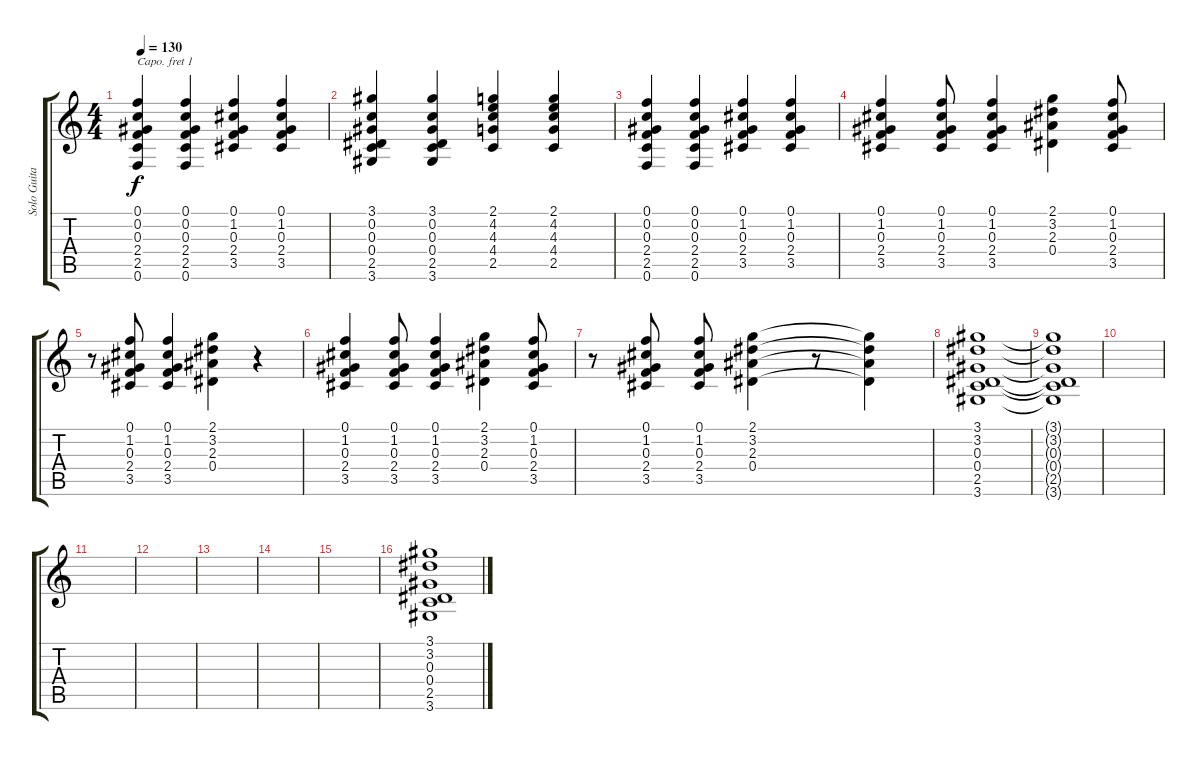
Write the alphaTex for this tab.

\track ("Solo Guitar" "Solo Guita") {instrument distortionguitar}
\staff {score tabs}
\capo 1
\tuning (E4 B3 G3 D3 A2 E2) {hide}
\ts (4 4)
\tempo 130
\clef g2
\ks c
(0.1 0.2 0.3 2.4 2.5 0.6).4{dy f} (0.1 0.2 0.3 2.4 2.5 0.6).4 (0.1 1.2 0.3 2.4 3.5).4 (0.1 1.2 0.3 2.4 3.5).4 |
(3.1 0.2 0.3 0.4 2.5 3.6).4 (3.1 0.2 0.3 0.4 2.5 3.6).4 (2.1 4.2 4.3 4.4 2.5).4 (2.1 4.2 4.3 4.4 2.5).4 |
(0.1 0.2 0.3 2.4 2.5 0.6).4 (0.1 0.2 0.3 2.4 2.5 0.6).4 (0.1 1.2 0.3 2.4 3.5).4 (0.1 1.2 0.3 2.4 3.5).4 |
(0.1 1.2 0.3 2.4 3.5).4 (0.1 1.2 0.3 2.4 3.5).8 (0.1 1.2 0.3 2.4 3.5).4 (2.1 3.2 2.3 0.4).4 (0.1 1.2 0.3 2.4 3.5).8 |
r.8 (0.1 1.2 0.3 2.4 3.5).8 (0.1 1.2 0.3 2.4 3.5).4 (2.1 3.2 2.3 0.4).4 r.4 |
(0.1 1.2 0.3 2.4 3.5).4 (0.1 1.2 0.3 2.4 3.5).8 (0.1 1.2 0.3 2.4 3.5).4 (2.1 3.2 2.3 0.4).4 (0.1 1.2 0.3 2.4 3.5).8 |
r.8 (0.1 1.2 0.3 2.4 3.5).8 (0.1 1.2 0.3 2.4 3.5).8 (2.1 3.2 2.3 0.4).4 r.8 (2.1{t} 3.2{t} 2.3{t} 0.4{t}).4 |
(3.1 3.2 0.3 0.4 2.5 3.6).1 |
(3.1{t} 3.2{t} 0.3{t} 0.4{t} 2.5{t} 3.6{t}).1 |
|
|
|
|
|
|
(3.1 3.2 0.3 0.4 2.5 3.6).1
